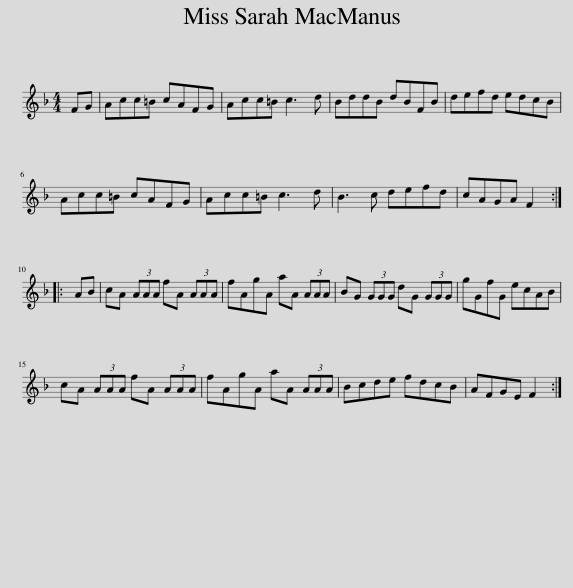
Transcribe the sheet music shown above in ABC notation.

X:1
L:1/8
M:4/4
I:linebreak $
K:F
V:1 treble
V:1
 FG | Acc=B cAFG | Acc=B c3 d | BddB dBFB | defd edcB |$ %5
 Acc=B cAFG | Acc=B c3 d | B3 c defd | cAGA F2 ::$ AB | %10
 cA (3AAA fA (3AAA | fAgA aA (3AAA | BG (3GGG dG (3GGG | gGfG ecAB |$ cA (3AAA fA (3AAA | %15
 fAgA aA (3AAA | Bcde fdcB | AFGE F2 :| %18
